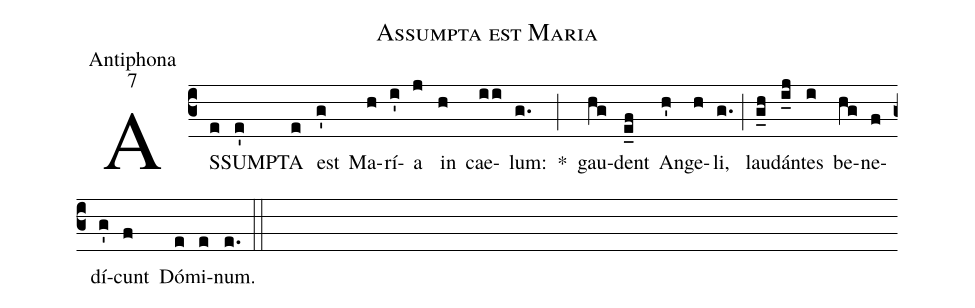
name:Assumpta est Maria;
office-part:Antiphona;
mode:7;
%%
(c3) AS(e)SUM(e')PTA(e) est(g') Ma(h)rí(i')a(j) in(h) cae(ii)lum:(g.) *(;) gau(hg)dent(e_f) An(h')ge(h)li,(g.) (;) lau(g_h)dán(i_j)tes(i) be(hg)ne(f)dí(g')cunt(f) Dó(e)mi(e)num.(e.) (::)
